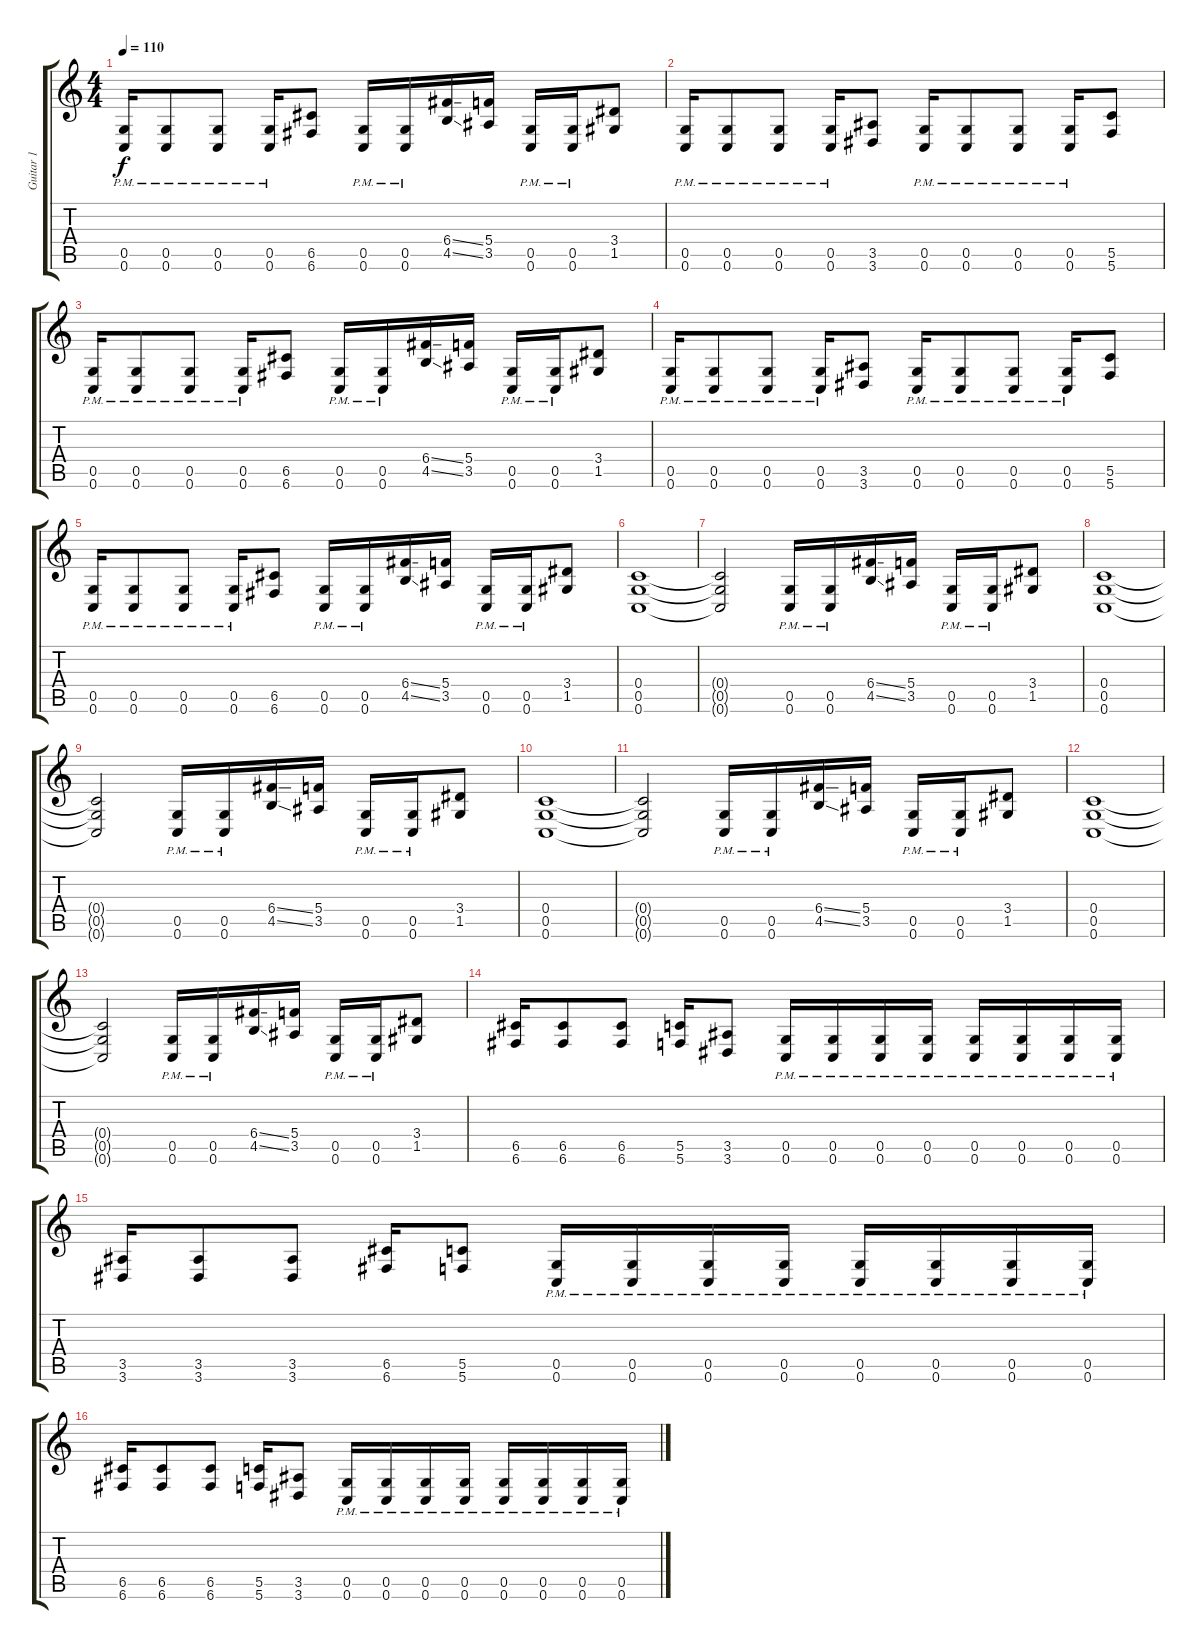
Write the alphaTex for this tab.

\track ("Guitar 1" "Guitar 1") {instrument distortionguitar}
\staff {score tabs}
\tuning (D4 A3 F3 C3 G2 C2) {hide}
\ts (4 4)
\tempo 110
\clef g2
\ks c
(0.5{pm} 0.6{pm}).16{dy f} (0.5{pm} 0.6{pm}).8 (0.5{pm} 0.6{pm}).8 (0.5{pm} 0.6{pm}).16 (6.5 6.6).8 (0.5{pm} 0.6{pm}).16 (0.5{pm} 0.6{pm}).16 (6.4{ss} 4.5{ss}).16 (5.4 3.5).16 (0.5{pm} 0.6{pm}).16 (0.5{pm} 0.6{pm}).16 (3.4 1.5).8 |
(0.5{pm} 0.6{pm}).16 (0.5{pm} 0.6{pm}).8 (0.5{pm} 0.6{pm}).8 (0.5{pm} 0.6{pm}).16 (3.5 3.6).8 (0.5{pm} 0.6{pm}).16 (0.5{pm} 0.6{pm}).8 (0.5{pm} 0.6{pm}).8 (0.5{pm} 0.6{pm}).16 (5.5 5.6).8 |
(0.5{pm} 0.6{pm}).16 (0.5{pm} 0.6{pm}).8 (0.5{pm} 0.6{pm}).8 (0.5{pm} 0.6{pm}).16 (6.5 6.6).8 (0.5{pm} 0.6{pm}).16 (0.5{pm} 0.6{pm}).16 (6.4{ss} 4.5{ss}).16 (5.4 3.5).16 (0.5{pm} 0.6{pm}).16 (0.5{pm} 0.6{pm}).16 (3.4 1.5).8 |
(0.5{pm} 0.6{pm}).16 (0.5{pm} 0.6{pm}).8 (0.5{pm} 0.6{pm}).8 (0.5{pm} 0.6{pm}).16 (3.5 3.6).8 (0.5{pm} 0.6{pm}).16 (0.5{pm} 0.6{pm}).8 (0.5{pm} 0.6{pm}).8 (0.5{pm} 0.6{pm}).16 (5.5 5.6).8 |
(0.5{pm} 0.6{pm}).16 (0.5{pm} 0.6{pm}).8 (0.5{pm} 0.6{pm}).8 (0.5{pm} 0.6{pm}).16 (6.5 6.6).8 (0.5{pm} 0.6{pm}).16 (0.5{pm} 0.6{pm}).16 (6.4{ss} 4.5{ss}).16 (5.4 3.5).16 (0.5{pm} 0.6{pm}).16 (0.5{pm} 0.6{pm}).16 (3.4 1.5).8 |
(0.4 0.5 0.6).1 |
(0.4{t} 0.5{t} 0.6{t}).2 (0.5{pm} 0.6{pm}).16 (0.5{pm} 0.6{pm}).16 (6.4{ss} 4.5{ss}).16 (5.4 3.5).16 (0.5{pm} 0.6{pm}).16 (0.5{pm} 0.6{pm}).16 (3.4 1.5).8 |
(0.4 0.5 0.6).1 |
(0.4{t} 0.5{t} 0.6{t}).2 (0.5{pm} 0.6{pm}).16 (0.5{pm} 0.6{pm}).16 (6.4{ss} 4.5{ss}).16 (5.4 3.5).16 (0.5{pm} 0.6{pm}).16 (0.5{pm} 0.6{pm}).16 (3.4 1.5).8 |
(0.4 0.5 0.6).1 |
(0.4{t} 0.5{t} 0.6{t}).2 (0.5{pm} 0.6{pm}).16 (0.5{pm} 0.6{pm}).16 (6.4{ss} 4.5{ss}).16 (5.4 3.5).16 (0.5{pm} 0.6{pm}).16 (0.5{pm} 0.6{pm}).16 (3.4 1.5).8 |
(0.4 0.5 0.6).1 |
(0.4{t} 0.5{t} 0.6{t}).2 (0.5{pm} 0.6{pm}).16 (0.5{pm} 0.6{pm}).16 (6.4{ss} 4.5{ss}).16 (5.4 3.5).16 (0.5{pm} 0.6{pm}).16 (0.5{pm} 0.6{pm}).16 (3.4 1.5).8 |
(6.5 6.6).16 (6.5 6.6).8 (6.5 6.6).8 (5.5 5.6).16 (3.5 3.6).8 (0.5{pm} 0.6{pm}).16 (0.5{pm} 0.6{pm}).16 (0.5{pm} 0.6{pm}).16 (0.5{pm} 0.6{pm}).16 (0.5{pm} 0.6{pm}).16 (0.5{pm} 0.6{pm}).16 (0.5{pm} 0.6{pm}).16 (0.5{pm} 0.6{pm}).16 |
(3.5 3.6).16 (3.5 3.6).8 (3.5 3.6).8 (6.5 6.6).16 (5.5 5.6).8 (0.5{pm} 0.6{pm}).16 (0.5{pm} 0.6{pm}).16 (0.5{pm} 0.6{pm}).16 (0.5{pm} 0.6{pm}).16 (0.5{pm} 0.6{pm}).16 (0.5{pm} 0.6{pm}).16 (0.5{pm} 0.6{pm}).16 (0.5{pm} 0.6{pm}).16 |
(6.5 6.6).16 (6.5 6.6).8 (6.5 6.6).8 (5.5 5.6).16 (3.5 3.6).8 (0.5{pm} 0.6{pm}).16 (0.5{pm} 0.6{pm}).16 (0.5{pm} 0.6{pm}).16 (0.5{pm} 0.6{pm}).16 (0.5{pm} 0.6{pm}).16 (0.5{pm} 0.6{pm}).16 (0.5{pm} 0.6{pm}).16 (0.5{pm} 0.6{pm}).16
